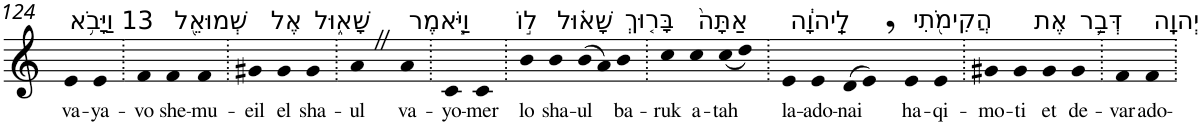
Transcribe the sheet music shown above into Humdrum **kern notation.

**kern	**text
*part1	*part1
*staff1	*staff1
*I"Piano	*
*I'Pno	*
!!LO:PB:g=z
*clefG2	*
*k[]	*
=124	=124
!LO:TX:a:t=13 וַיָּבֹ֥א	!
!	!LO:LY:b
4e	va-
!	!LO:LY:b
4e	-ya-
=125.	=125.
!	!LO:LY:b
4f	-vo
!LO:TX:a:t=שְׁמוּאֵ֖ל	!
!	!LO:LY:b
4f	she-
!	!LO:LY:b
4f	-mu-
=126.	=126.
!	!LO:LY:b
4g#X	-eil
!LO:TX:a:t=אֶל	!
!	!LO:LY:b
4g#	el
!LO:TX:a:t=שָׁא֑וּל	!
!	!LO:LY:b
4g#	sha-
=127.	=127.
!	!LO:LY:b
4aZ	-ul
!LO:TX:a:t=וַיֹּ֧אמֶר	!
!	!LO:LY:b
4a	va-
=128.	=128.
!	!LO:LY:b
4c	-yo-
!	!LO:LY:b
4c	-mer
=129.	=129.
!LO:TX:a:t=ל֣וֹ	!
!	!LO:LY:b
4b	lo
!LO:TX:a:t=שָׁא֗וּל	!
!	!LO:LY:b
4b	sha-
!	!LO:LY:b
(>8b	-ul
8a)	.
!LO:TX:a:t=בָּר֤וּךְ	!
!	!LO:LY:b
4b	ba-
=130.	=130.
!	!LO:LY:b
4cc	-ruk
!LO:TX:a:t=אַתָּה֙	!
!	!LO:LY:b
4cc	a-
!	!LO:LY:b
(<8cc	-tah
8dd)	.
=131.	=131.
!LO:TX:a:t=לַֽיהוָ֔ה	!
!	!LO:LY:b
4e	la-
!	!LO:LY:b
4e	-ado-
!	!LO:LY:b
(>8d	-nai
8e,)	.
!LO:TX:a:t=הֲקִימֹ֖תִי	!
!	!LO:LY:b
4e	ha-
!	!LO:LY:b
4e	-qi-
=132.	=132.
!	!LO:LY:b
4g#X	-mo-
!	!LO:LY:b
4g#	-ti
!LO:TX:a:t=אֶת	!
!	!LO:LY:b
4g#	et
!LO:TX:a:t=דְּבַ֥ר	!
!	!LO:LY:b
4g#	de-
=133.	=133.
!	!LO:LY:b
4f	-var
!LO:TX:a:t=יְהוָֽה	!
!	!LO:LY:b
4f	ado-
=.	=.
*-	*-
